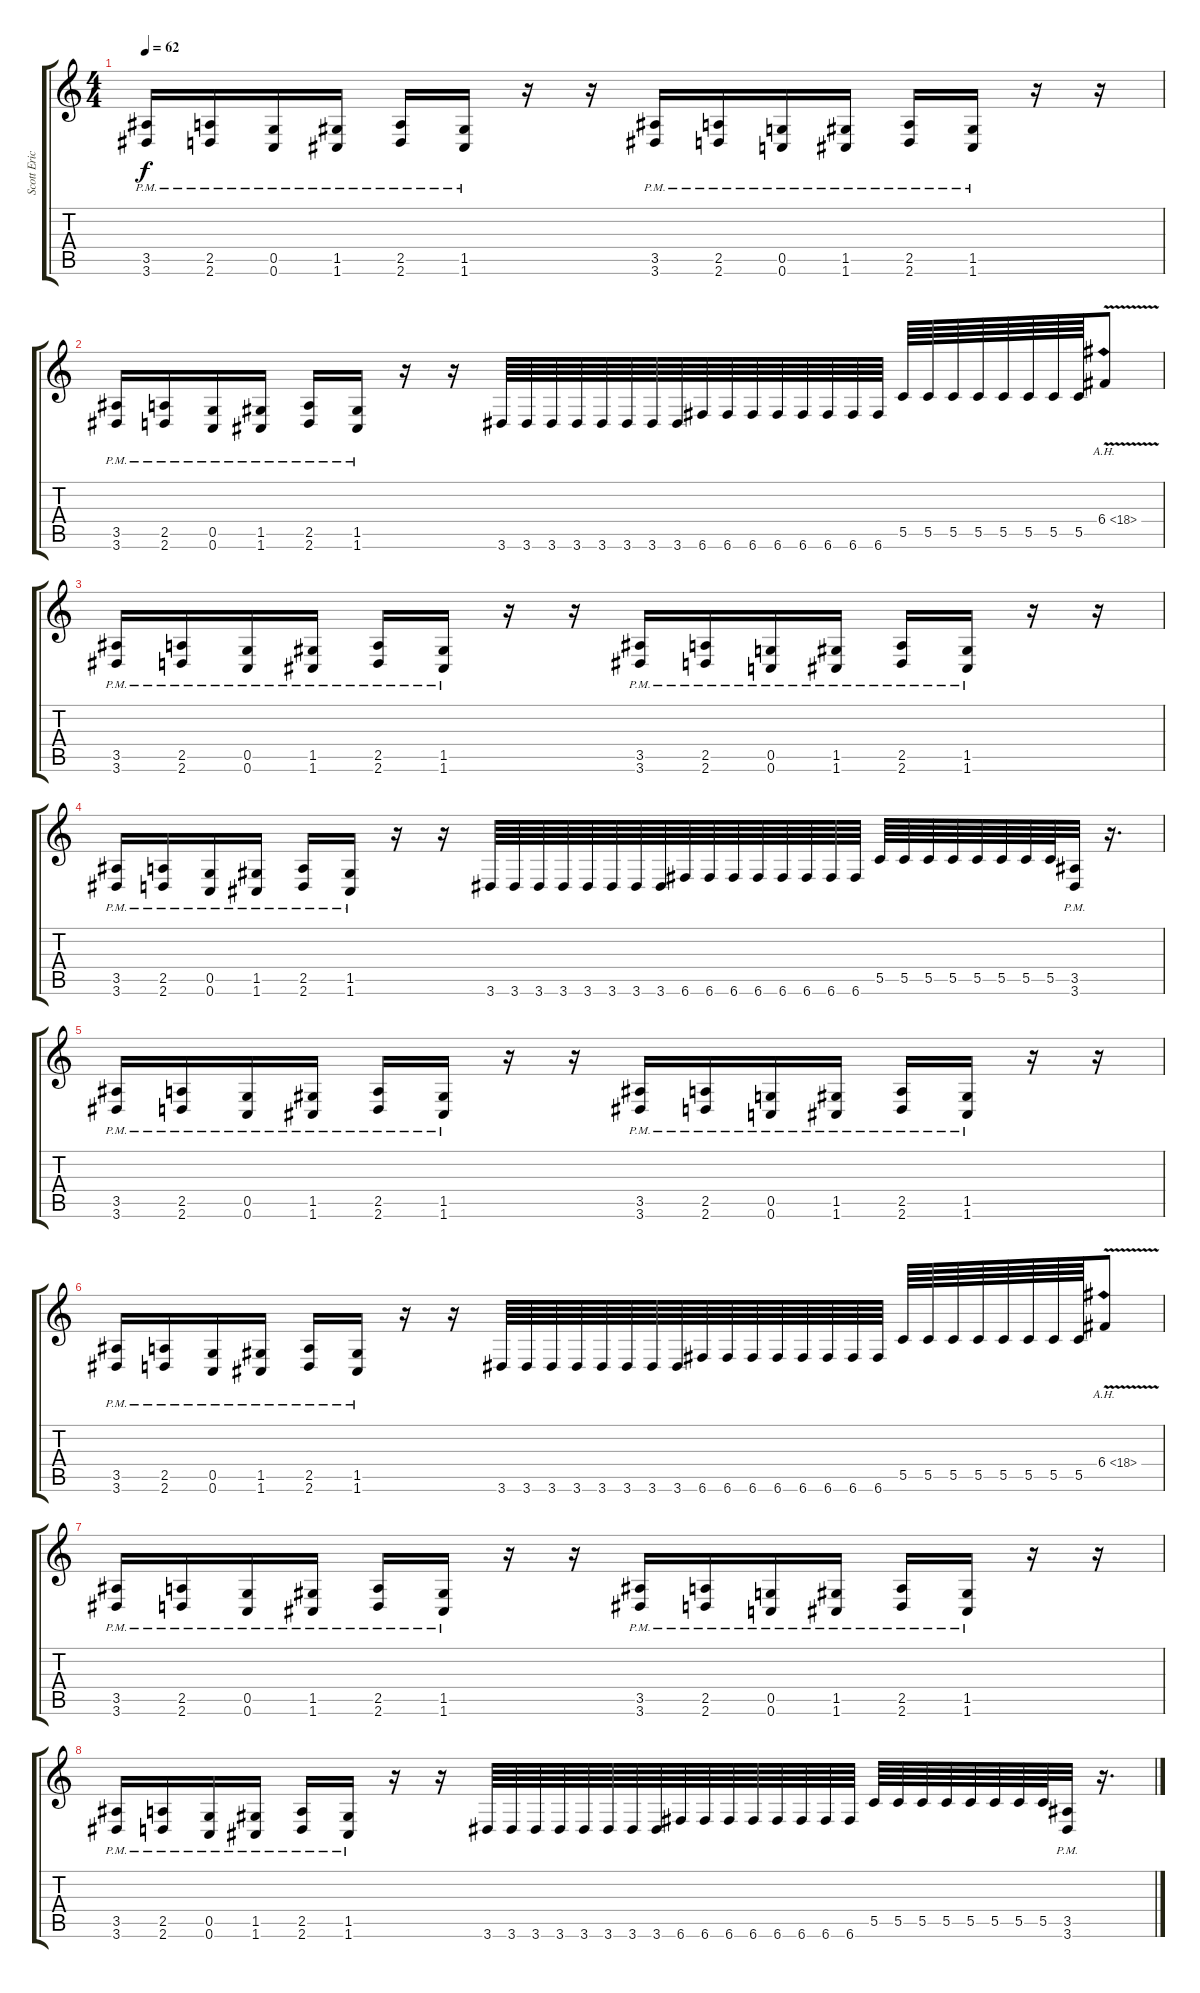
\track ("Scott Erickson---Rhtym Guitar" "Scott Eric") {instrument distortionguitar}
\staff {score tabs}
\tuning (D4 A3 F3 C3 G2 C2) {hide}
\ts (4 4)
\tempo 62
\clef g2
\ks c
(3.5{pm} 3.6{pm}).16{dy f} (2.5{pm} 2.6{pm}).16 (0.5{pm} 0.6{pm}).16 (1.5{pm} 1.6{pm}).16 (2.5{pm} 2.6{pm}).16 (1.5{pm} 1.6{pm}).16 r.16 r.16 (3.5{pm} 3.6{pm}).16 (2.5{pm} 2.6{pm}).16 (0.5{pm} 0.6{pm}).16 (1.5{pm} 1.6{pm}).16 (2.5{pm} 2.6{pm}).16 (1.5{pm} 1.6{pm}).16 r.16 r.16 |
(3.5{pm} 3.6{pm}).16 (2.5{pm} 2.6{pm}).16 (0.5{pm} 0.6{pm}).16 (1.5{pm} 1.6{pm}).16 (2.5{pm} 2.6{pm}).16 (1.5{pm} 1.6{pm}).16 r.16 r.16 3.6.64 3.6.64 3.6.64 3.6.64 3.6.64 3.6.64 3.6.64 3.6.64 6.6.64 6.6.64 6.6.64 6.6.64 6.6.64 6.6.64 6.6.64 6.6.64 5.5.64 5.5.64 5.5.64 5.5.64 5.5.64 5.5.64 5.5.64 5.5.64 6.4{ah 12 v}.8 |
(3.5{pm} 3.6{pm}).16 (2.5{pm} 2.6{pm}).16 (0.5{pm} 0.6{pm}).16 (1.5{pm} 1.6{pm}).16 (2.5{pm} 2.6{pm}).16 (1.5{pm} 1.6{pm}).16 r.16 r.16 (3.5{pm} 3.6{pm}).16 (2.5{pm} 2.6{pm}).16 (0.5{pm} 0.6{pm}).16 (1.5{pm} 1.6{pm}).16 (2.5{pm} 2.6{pm}).16 (1.5{pm} 1.6{pm}).16 r.16 r.16 |
(3.5{pm} 3.6{pm}).16 (2.5{pm} 2.6{pm}).16 (0.5{pm} 0.6{pm}).16 (1.5{pm} 1.6{pm}).16 (2.5{pm} 2.6{pm}).16 (1.5{pm} 1.6{pm}).16 r.16 r.16 3.6.64 3.6.64 3.6.64 3.6.64 3.6.64 3.6.64 3.6.64 3.6.64 6.6.64 6.6.64 6.6.64 6.6.64 6.6.64 6.6.64 6.6.64 6.6.64 5.5.64 5.5.64 5.5.64 5.5.64 5.5.64 5.5.64 5.5.64 5.5.64 (3.5{pm} 3.6{pm}).32 r.16{d} |
(3.5{pm} 3.6{pm}).16 (2.5{pm} 2.6{pm}).16 (0.5{pm} 0.6{pm}).16 (1.5{pm} 1.6{pm}).16 (2.5{pm} 2.6{pm}).16 (1.5{pm} 1.6{pm}).16 r.16 r.16 (3.5{pm} 3.6{pm}).16 (2.5{pm} 2.6{pm}).16 (0.5{pm} 0.6{pm}).16 (1.5{pm} 1.6{pm}).16 (2.5{pm} 2.6{pm}).16 (1.5{pm} 1.6{pm}).16 r.16 r.16 |
(3.5{pm} 3.6{pm}).16 (2.5{pm} 2.6{pm}).16 (0.5{pm} 0.6{pm}).16 (1.5{pm} 1.6{pm}).16 (2.5{pm} 2.6{pm}).16 (1.5{pm} 1.6{pm}).16 r.16 r.16 3.6.64 3.6.64 3.6.64 3.6.64 3.6.64 3.6.64 3.6.64 3.6.64 6.6.64 6.6.64 6.6.64 6.6.64 6.6.64 6.6.64 6.6.64 6.6.64 5.5.64 5.5.64 5.5.64 5.5.64 5.5.64 5.5.64 5.5.64 5.5.64 6.4{ah 12 v}.8 |
(3.5{pm} 3.6{pm}).16 (2.5{pm} 2.6{pm}).16 (0.5{pm} 0.6{pm}).16 (1.5{pm} 1.6{pm}).16 (2.5{pm} 2.6{pm}).16 (1.5{pm} 1.6{pm}).16 r.16 r.16 (3.5{pm} 3.6{pm}).16 (2.5{pm} 2.6{pm}).16 (0.5{pm} 0.6{pm}).16 (1.5{pm} 1.6{pm}).16 (2.5{pm} 2.6{pm}).16 (1.5{pm} 1.6{pm}).16 r.16 r.16 |
(3.5{pm} 3.6{pm}).16 (2.5{pm} 2.6{pm}).16 (0.5{pm} 0.6{pm}).16 (1.5{pm} 1.6{pm}).16 (2.5{pm} 2.6{pm}).16 (1.5{pm} 1.6{pm}).16 r.16 r.16 3.6.64 3.6.64 3.6.64 3.6.64 3.6.64 3.6.64 3.6.64 3.6.64 6.6.64 6.6.64 6.6.64 6.6.64 6.6.64 6.6.64 6.6.64 6.6.64 5.5.64 5.5.64 5.5.64 5.5.64 5.5.64 5.5.64 5.5.64 5.5.64 (3.5{pm} 3.6{pm}).32 r.16{d}
